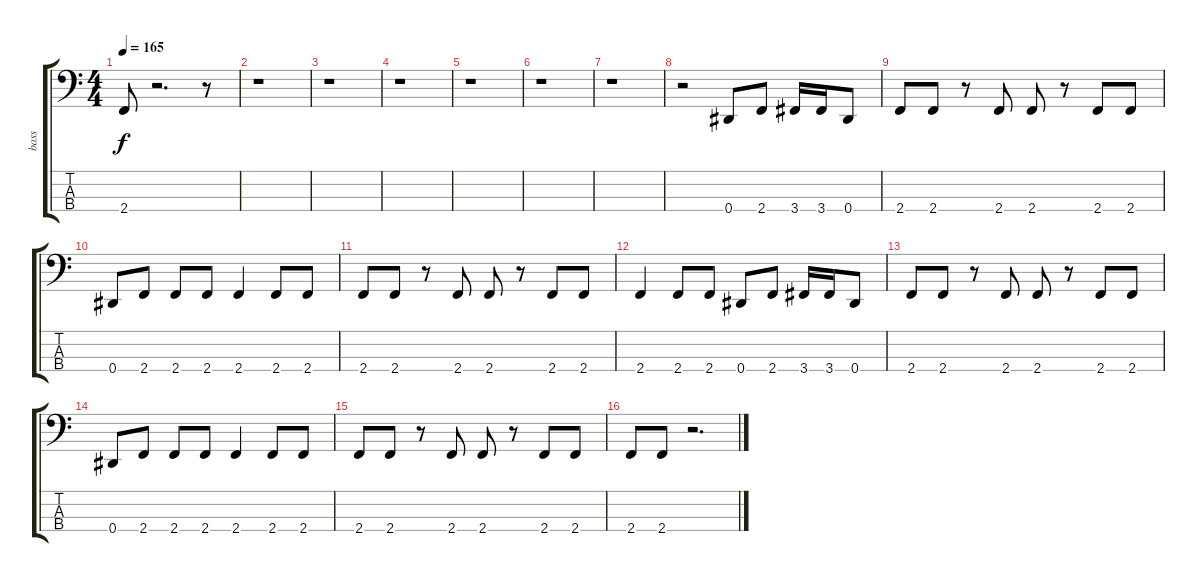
\track ("bass" "bass") {instrument electricbassfinger}
\staff {score tabs}
\tuning (Gb2 Db2 Ab1 Eb1) {hide}
\ts (4 4)
\tempo 165
\clef f4
\ks c
2.4{t}.8{dy f} r.2{d} r.8 |
r.1 |
r.1 |
r.1 |
r.1 |
r.1 |
r.1 |
r.2 0.4.8 2.4.8 3.4.16 3.4.16 0.4.8 |
2.4.8 2.4.8 r.8 2.4.8 2.4.8 r.8 2.4.8 2.4.8 |
0.4.8 2.4.8 2.4.8 2.4.8 2.4.4 2.4.8 2.4.8 |
2.4.8 2.4.8 r.8 2.4.8 2.4.8 r.8 2.4.8 2.4.8 |
2.4.4 2.4.8 2.4.8 0.4.8 2.4.8 3.4.16 3.4.16 0.4.8 |
2.4.8 2.4.8 r.8 2.4.8 2.4.8 r.8 2.4.8 2.4.8 |
0.4.8 2.4.8 2.4.8 2.4.8 2.4.4 2.4.8 2.4.8 |
2.4.8 2.4.8 r.8 2.4.8 2.4.8 r.8 2.4.8 2.4.8 |
2.4.8 2.4.8 r.2{d}
